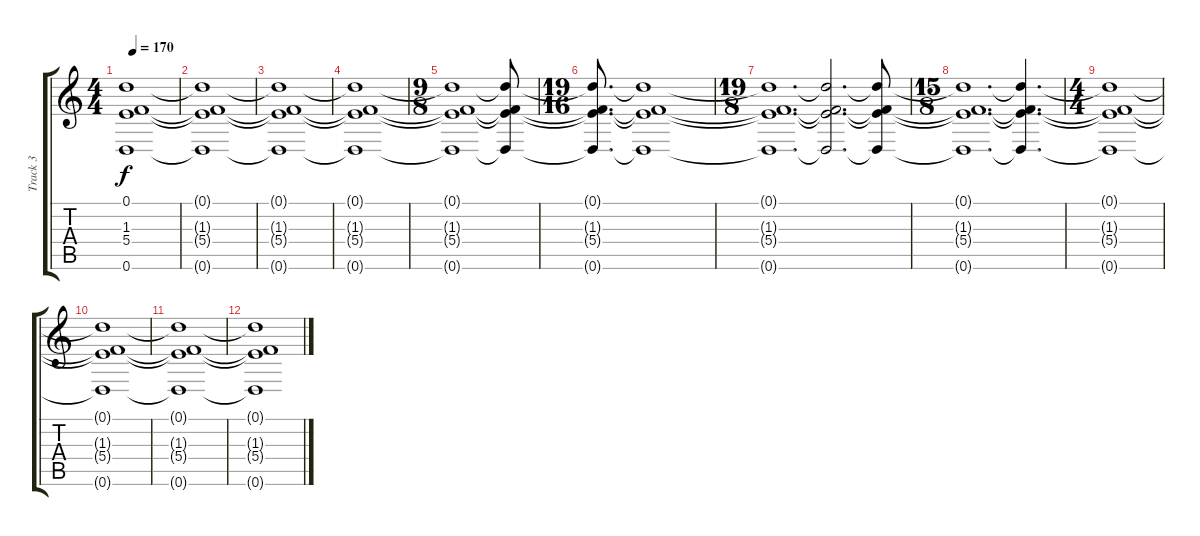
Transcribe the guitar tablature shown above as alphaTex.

\track ("Track 3" "Track 3") {instrument distortionguitar}
\staff {score tabs}
\tuning (D4 A3 E3 B2 G2 D2) {hide}
\ts (4 4)
\tempo 170
\clef g2
\ks c
(0.1{t} 1.3{t} 5.4{t} 0.6{t}).1{dy f} |
(0.1{t} 1.3{t} 5.4{t} 0.6{t}).1 |
(0.1{t} 1.3{t} 5.4{t} 0.6{t}).1 |
(0.1{t} 1.3{t} 5.4{t} 0.6{t}).1 |
\ts (9 8)
(0.1{t} 1.3{t} 5.4{t} 0.6{t}).1 (0.1{t} 1.3{t} 5.4{t} 0.6{t}).8 |
\ts (19 16)
(0.1{t} 1.3{t} 5.4{t} 0.6{t}).8{d} (0.1{t} 1.3{t} 5.4{t} 0.6{t}).1 |
\ts (19 8)
(0.1{t} 1.3{t} 5.4{t} 0.6{t}).1{d} (0.1{t} 1.3{t} 5.4{t} 0.6{t}).2{d} (0.1{t} 1.3{t} 5.4{t} 0.6{t}).8 |
\ts (15 8)
(0.1{t} 1.3{t} 5.4{t} 0.6{t}).1{d volume 0} (0.1{t} 1.3{t} 5.4{t} 0.6{t}).4{d} |
\ts (4 4)
(0.1{t} 1.3{t} 5.4{t} 0.6{t}).1 |
(0.1{t} 1.3{t} 5.4{t} 0.6{t}).1 |
(0.1{t} 1.3{t} 5.4{t} 0.6{t}).1 |
(0.1{t} 1.3{t} 5.4{t} 0.6{t}).1
